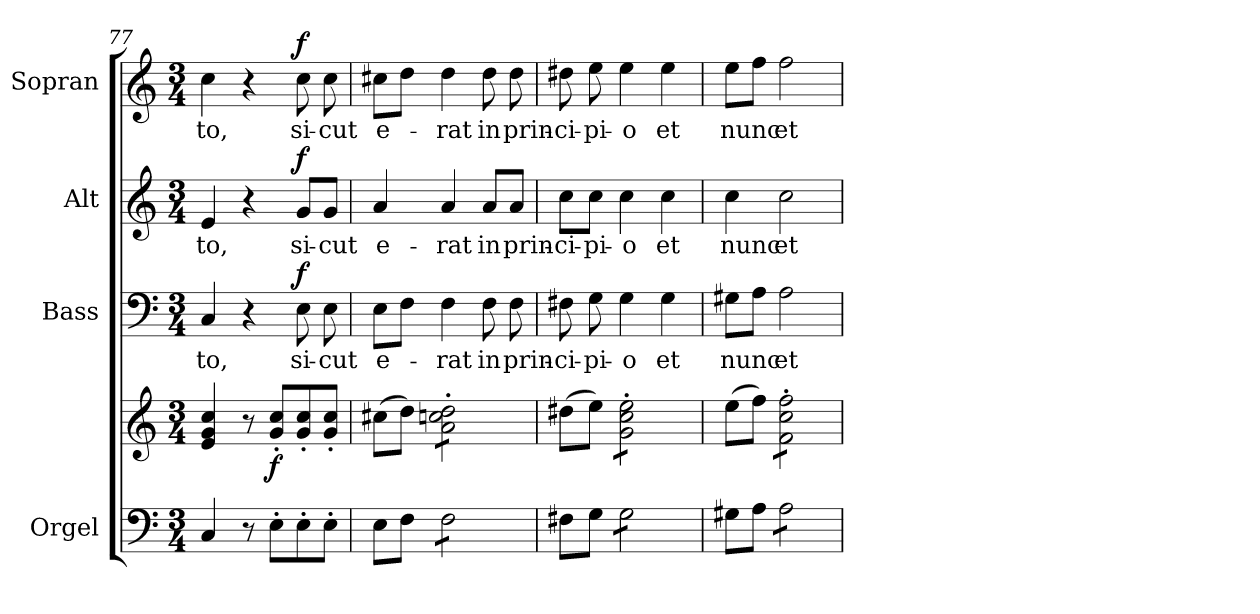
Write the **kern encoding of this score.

**kern	**kern	**dynam	**kern	**text	**dynam	**kern	**text	**dynam	**kern	**text	**dynam
*part4	*part4	*part4	*part3	*part3	*part3	*part2	*part2	*part2	*part1	*part1	*part1
*staff5	*staff4	*staff4/5	*staff3	*staff3	*staff3	*staff2	*staff2	*staff2	*staff1	*staff1	*staff1
*I"Orgel	*	*	*I"Bass	*	*	*I"Alt	*	*	*I"Sopran	*	*
*I'Org.	*	*	*I'B.	*	*	*I'A.	*	*	*I'S.	*	*
*clefF4	*clefG2	*	*clefF4	*	*	*clefG2	*	*	*clefG2	*	*
*k[]	*k[]	*	*k[]	*	*	*k[]	*	*	*k[]	*	*
*C:	*C:	*	*C:	*	*	*C:	*	*	*C:	*	*
*M3/4	*M3/4	*	*M3/4	*	*	*M3/4	*	*	*M3/4	*	*
=77	=77	=77	=77	=77	=77	=77	=77	=77	=77	=77	=77
!	!	!	!	!LO:LY:b	!	!	!LO:LY:b	!	!	!LO:LY:b	!
4C/	4e/ 4g/ 4cc/	.	4C/	-to,	.	4e/	-to,	.	4cc\	-to,	.
8r	8r	.	4r	.	.	4r	.	.	4r	.	.
!	!	!LO:DY:b	!	!	!	!	!	!	!	!	!
8E'>\L	8g/'< 8cc/'<L	f	.	.	.	.	.	.	.	.	.
!	!	!	!	!LO:LY:b	!LO:DY:a	!	!LO:LY:b	!LO:DY:a	!	!LO:LY:b	!LO:DY:a
8E'>\	8g/'< 8cc/'<	.	8E\	si-	f	8g/L	si-	f	8cc\	si-	f
!	!	!	!	!LO:LY:b	!	!	!LO:LY:b	!	!	!LO:LY:b	!
8E'>\J	8g/'< 8cc/'<J	.	8E\	-cut	.	8g/J	-cut	.	8cc\	-cut	.
=78	=78	=78	=78	=78	=78	=78	=78	=78	=78	=78	=78
!	!	!	!	!LO:LY:b	!	!	!LO:LY:b	!	!	!LO:LY:b	!
8E\L	(>8cc#X\L	.	8E\L	e-	.	4a/	e-	.	8cc#X\L	e-	.
8F\J	8dd\J)	.	8F\J	.	.	.	.	.	8dd\J	.	.
!	!	!	!	!LO:LY:b	!	!	!LO:LY:b	!	!	!LO:LY:b	!
*tremolo	*	*	*	*	*	*	*	*	*	*	*
*	*tremolo	*	*	*	*	*	*	*	*	*	*
8F\L	8a\'> 8ccn\'> 8dd\'>L	.	4F\	-rat	.	4a/	-rat	.	4dd\	-rat	.
8F\	8a\'> 8ccn\'> 8dd\'>	.	.	.	.	.	.	.	.	.	.
!	!	!	!	!LO:LY:b	!	!	!LO:LY:b	!	!	!LO:LY:b	!
8F\	8a\'> 8ccn\'> 8dd\'>	.	8F\	in	.	8a/L	in	.	8dd\	in	.
!	!	!	!	!LO:LY:b	!	!	!LO:LY:b	!	!	!LO:LY:b	!
8F\J	8a\'> 8ccn\'> 8dd\'>J	.	8F\	prin-	.	8a/J	prin-	.	8dd\	prin-	.
*	*Xtremolo	*	*	*	*	*	*	*	*	*	*
*Xtremolo	*	*	*	*	*	*	*	*	*	*	*
=79	=79	=79	=79	=79	=79	=79	=79	=79	=79	=79	=79
!	!	!	!	!LO:LY:b	!	!	!LO:LY:b	!	!	!LO:LY:b	!
8F#X\L	(>8dd#X\L	.	8F#X\	-ci-	.	8cc\L	-ci-	.	8dd#X\	-ci-	.
!	!	!	!	!LO:LY:b	!	!	!LO:LY:b	!	!	!LO:LY:b	!
8G\J	8ee\J)	.	8G\	-pi-	.	8cc\J	-pi-	.	8ee\	-pi-	.
!	!	!	!	!LO:LY:b	!	!	!LO:LY:b	!	!	!LO:LY:b	!
*tremolo	*	*	*	*	*	*	*	*	*	*	*
*	*tremolo	*	*	*	*	*	*	*	*	*	*
8G\L	8g\'> 8cc\'> 8ee\'>L	.	4G\	-o	.	4cc\	-o	.	4ee\	-o	.
8G\	8g\'> 8cc\'> 8ee\'>	.	.	.	.	.	.	.	.	.	.
!	!	!	!	!LO:LY:b	!	!	!LO:LY:b	!	!	!LO:LY:b	!
8G\	8g\'> 8cc\'> 8ee\'>	.	4G\	et	.	4cc\	et	.	4ee\	et	.
8G\J	8g\'> 8cc\'> 8ee\'>J	.	.	.	.	.	.	.	.	.	.
*	*Xtremolo	*	*	*	*	*	*	*	*	*	*
*Xtremolo	*	*	*	*	*	*	*	*	*	*	*
=80	=80	=80	=80	=80	=80	=80	=80	=80	=80	=80	=80
!	!	!	!	!LO:LY:b	!	!	!LO:LY:b	!	!	!LO:LY:b	!
8G#X\L	(>8ee\L	.	8G#X\L	nunc	.	4cc\	nunc	.	8ee\L	nunc	.
8A\J	8ff\J)	.	8A\J	.	.	.	.	.	8ff\J	.	.
!	!	!	!	!LO:LY:b	!	!	!LO:LY:b	!	!	!LO:LY:b	!
*tremolo	*	*	*	*	*	*	*	*	*	*	*
*	*tremolo	*	*	*	*	*	*	*	*	*	*
8A\L	8f\'> 8cc\'> 8ff\'>L	.	2A\	et	.	2cc\	et	.	2ff\	et	.
8A\	8f\'> 8cc\'> 8ff\'>	.	.	.	.	.	.	.	.	.	.
8A\	8f\'> 8cc\'> 8ff\'>	.	.	.	.	.	.	.	.	.	.
8A\J	8f\'> 8cc\'> 8ff\'>J	.	.	.	.	.	.	.	.	.	.
*	*Xtremolo	*	*	*	*	*	*	*	*	*	*
*Xtremolo	*	*	*	*	*	*	*	*	*	*	*
=	=	=	=	=	=	=	=	=	=	=	=
*-	*-	*-	*-	*-	*-	*-	*-	*-	*-	*-	*-
